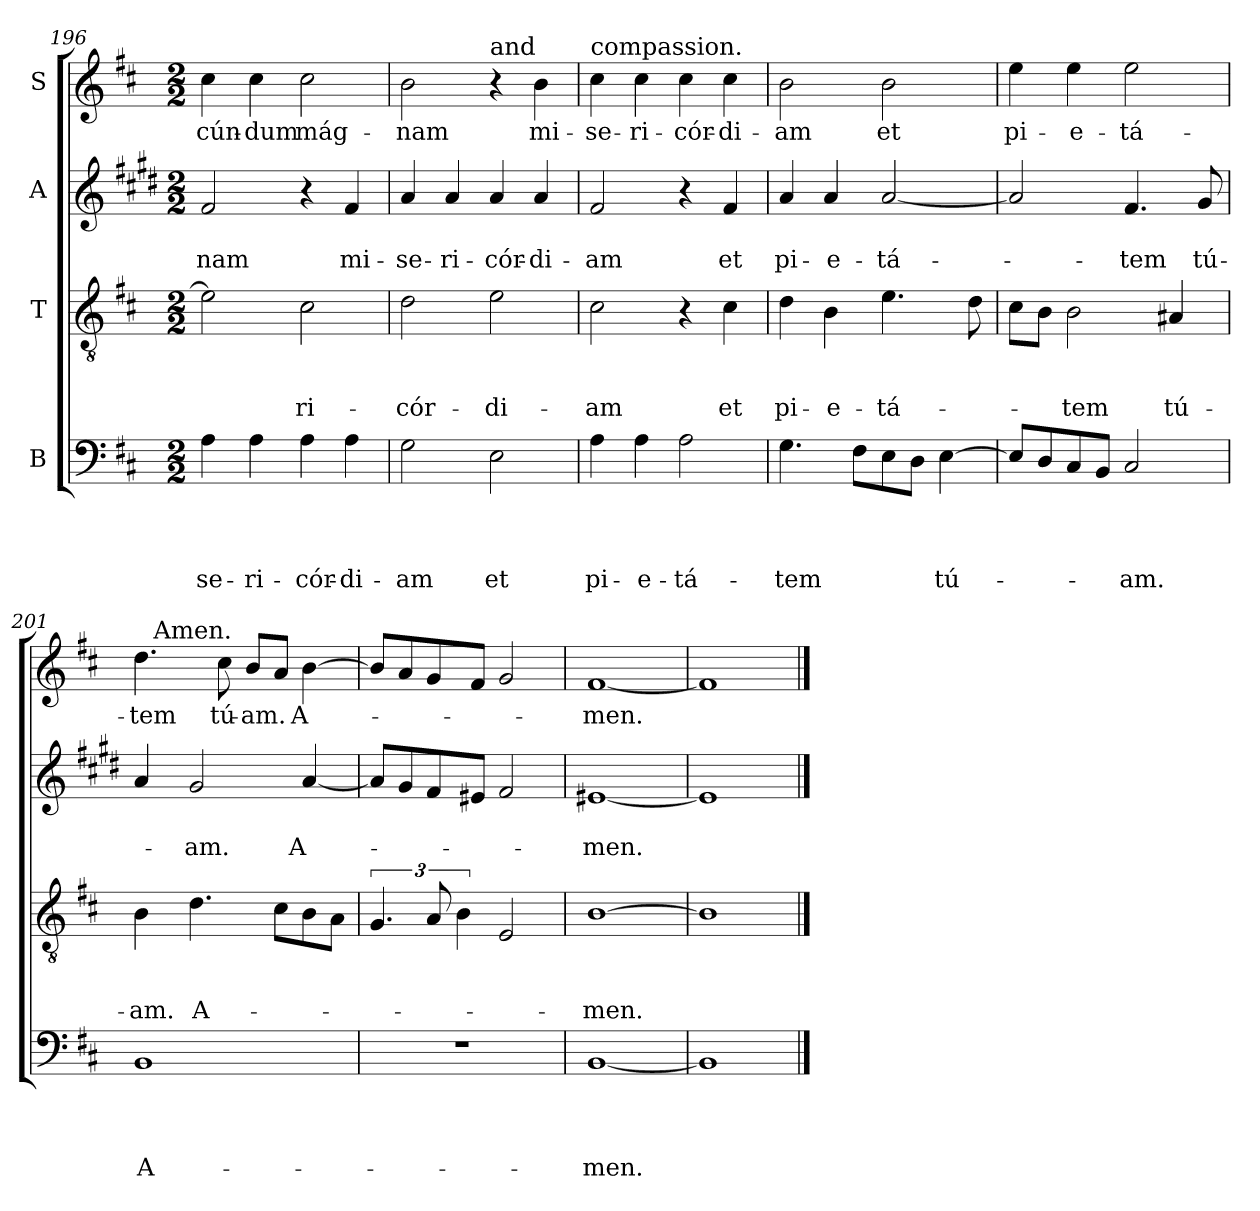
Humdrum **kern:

**kern	**text	**text	**text	**text	**kern	**text	**text	**text	**kern	**text	**text	**kern	**text
*part4	*part4	*part4	*part4	*part4	*part3	*part3	*part3	*part3	*part2	*part2	*part2	*part1	*part1
*staff4	*staff4	*staff4	*staff4	*staff4	*staff3	*staff3	*staff3	*staff3	*staff2	*staff2	*staff2	*staff1	*staff1
*I"B	*	*	*	*	*I"T	*	*	*	*I"A	*	*	*I"S	*
*clefF4	*	*	*	*	*clefGv2	*	*	*	*clefG2	*	*	*clefG2	*
*	*	*	*	*	*	*	*	*	*ITrd1c2	*	*	*	*
*k[f#c#]	*	*	*	*	*k[f#c#]	*	*	*	*k[f#c#]	*	*	*k[f#c#]	*
*D:	*	*	*	*	*D:	*	*	*	*D:	*	*	*D:	*
*M2/2	*	*	*	*	*M2/2	*	*	*	*M2/2	*	*	*M2/2	*
=196	=196	=196	=196	=196	=196	=196	=196	=196	=196	=196	=196	=196	=196
!	!	!	!	!LO:LY:b	!	!	!	!	!	!	!LO:LY:b	!	!LO:LY:b
4A\	.	.	.	-se-	2e\]	.	.	.	2e/	.	-nam	4cc#\	-cún-
!	!	!	!	!LO:LY:b	!	!	!	!	!	!	!	!	!LO:LY:b
4A\	.	.	.	-ri-	.	.	.	.	.	.	.	4cc#\	-dum
!	!	!	!	!LO:LY:b	!	!	!	!LO:LY:b	!	!	!	!	!LO:LY:b
4A\	.	.	.	-cór-	2c#\	.	.	-ri-	4r	.	.	2cc#\	mág-
!	!	!	!	!LO:LY:b	!	!	!	!	!	!	!LO:LY:b	!	!
4A\	.	.	.	-di-	.	.	.	.	4e/	.	mi-	.	.
=197	=197	=197	=197	=197	=197	=197	=197	=197	=197	=197	=197	=197	=197
!	!	!	!	!LO:LY:b	!	!	!	!LO:LY:b	!	!	!LO:LY:b	!	!LO:LY:b
2G\	.	.	.	-am	2d\	.	.	-cór-	4g/	.	-se-	2b\	-nam
!	!	!	!	!	!	!	!	!	!	!	!LO:LY:b	!	!
.	.	.	.	.	.	.	.	.	4g/	.	-ri-	.	.
!	!	!	!	!	!	!	!	!	!	!	!	!LO:TX:a:t=and	!
!	!	!	!	!LO:LY:b	!	!	!	!LO:LY:b	!	!	!LO:LY:b	!	!
2E\	.	.	.	et	2e\	.	.	-di-	4g/	.	-cór-	4r	.
!	!	!	!	!	!	!	!	!	!	!	!LO:LY:b	!	!LO:LY:b
.	.	.	.	.	.	.	.	.	4g/	.	-di-	4b\	mi-
=198	=198	=198	=198	=198	=198	=198	=198	=198	=198	=198	=198	=198	=198
!	!	!	!	!	!	!	!	!	!	!	!	!LO:TX:a:t=compassion.	!
!	!	!	!	!LO:LY:b	!	!	!	!LO:LY:b	!	!	!LO:LY:b	!	!LO:LY:b
4A\	.	.	.	pi-	2c#\	.	.	-am	2e/	.	-am	4cc#\	-se-
!	!	!	!	!LO:LY:b	!	!	!	!	!	!	!	!	!LO:LY:b
4A\	.	.	.	-e-	.	.	.	.	.	.	.	4cc#\	-ri-
!	!	!	!	!LO:LY:b	!	!	!	!	!	!	!	!	!LO:LY:b
2A\	.	.	.	-tá-	4r	.	.	.	4r	.	.	4cc#\	-cór-
!	!	!	!	!	!	!	!	!LO:LY:b	!	!	!LO:LY:b	!	!LO:LY:b
.	.	.	.	.	4c#\	.	.	et	4e/	.	et	4cc#\	-di-
=199	=199	=199	=199	=199	=199	=199	=199	=199	=199	=199	=199	=199	=199
!	!	!	!	!LO:LY:b	!	!	!	!LO:LY:b	!	!	!LO:LY:b	!	!LO:LY:b
4.G\	.	.	.	-tem	4d\	.	.	pi-	4g/	.	pi-	2b\	-am
!	!	!	!	!	!	!	!	!LO:LY:b	!	!	!LO:LY:b	!	!
.	.	.	.	.	4B\	.	.	-e-	4g/	.	-e-	.	.
8F#\L	.	.	.	.	.	.	.	.	.	.	.	.	.
!	!	!	!	!	!	!	!	!LO:LY:b	!	!	!LO:LY:b	!	!LO:LY:b
8E\	.	.	.	.	4.e\	.	.	-tá-	[2g/	.	-tá-	2b\	et
8D\J	.	.	.	.	.	.	.	.	.	.	.	.	.
!	!	!	!	!LO:LY:b	!	!	!	!	!	!	!	!	!
[4E\	.	.	.	tú-	.	.	.	.	.	.	.	.	.
.	.	.	.	.	8d\	.	.	.	.	.	.	.	.
!!LO:LB:g=z
=200	=200	=200	=200	=200	=200	=200	=200	=200	=200	=200	=200	=200	=200
!	!	!	!	!	!	!	!	!	!	!	!	!	!LO:LY:b
8E/L]	.	.	.	.	8c#\L	.	.	.	2g/]	.	.	4ee\	pi-
8D/	.	.	.	.	8B\J	.	.	.	.	.	.	.	.
!	!	!	!	!	!	!	!	!LO:LY:b	!	!	!	!	!LO:LY:b
8C#/	.	.	.	.	2B\	.	.	-tem	.	.	.	4ee\	-e-
8BB/J	.	.	.	.	.	.	.	.	.	.	.	.	.
!	!	!	!	!LO:LY:b	!	!	!	!	!	!	!LO:LY:b	!	!LO:LY:b
2C#/	.	.	.	-am.	.	.	.	.	4.e/	.	-tem	2ee\	-tá-
!	!	!	!	!	!	!	!	!LO:LY:b	!	!	!	!	!
.	.	.	.	.	4A#/	.	.	tú-	.	.	.	.	.
!	!	!	!	!	!	!	!	!	!	!	!LO:LY:b	!	!
.	.	.	.	.	.	.	.	.	8f#/	.	tú-	.	.
=201	=201	=201	=201	=201	=201	=201	=201	=201	=201	=201	=201	=201	=201
!	!	!	!	!LO:LY:b	!	!	!	!LO:LY:b	!	!	!	!	!LO:LY:b
*	*	*	*	*	*	*	*	*	*	*	*	*^	*
1BB	.	.	.	A-	4B\	.	.	-am.	4g/	.	.	4.dd\	16ryy	-tem
!	!	!	!	!	!	!	!	!	!	!	!	!	!LO:TX:a:t=Amen.	!
.	.	.	.	.	.	.	.	.	.	.	.	.	2...ryy	.
!	!	!	!	!	!	!	!	!LO:LY:b	!	!	!LO:LY:b	!	!	!
.	.	.	.	.	4.d\	.	.	A-	2f#/	.	-am.	.	.	.
!	!	!	!	!	!	!	!	!	!	!	!	!	!	!LO:LY:b
.	.	.	.	.	.	.	.	.	.	.	.	8cc#\	.	tú-
!	!	!	!	!	!	!	!	!	!	!	!	!	!	!LO:LY:b
.	.	.	.	.	.	.	.	.	.	.	.	8b/L	.	-am.
.	.	.	.	.	8c#\L	.	.	.	.	.	.	8a/J	.	.
!	!	!	!	!	!	!	!	!	!	!	!LO:LY:b	!	!	!LO:LY:b
.	.	.	.	.	8B\	.	.	.	[4g/	.	A-	[4b\	.	A-
.	.	.	.	.	8A\J	.	.	.	.	.	.	.	.	.
*	*	*	*	*	*	*	*	*	*	*	*	*v	*v	*
=202	=202	=202	=202	=202	=202	=202	=202	=202	=202	=202	=202	=202	=202
1r	.	.	.	.	6.G/	.	.	.	8g/L]	.	.	8b/L]	.
.	.	.	.	.	.	.	.	.	8f#/	.	.	8a/	.
.	.	.	.	.	12A/	.	.	.	8e/	.	.	8g/	.
.	.	.	.	.	6B\	.	.	.	.	.	.	.	.
.	.	.	.	.	.	.	.	.	8d#/J	.	.	8f#/J	.
.	.	.	.	.	2E/	.	.	.	2e/	.	.	2g/	.
=203	=203	=203	=203	=203	=203	=203	=203	=203	=203	=203	=203	=203	=203
!	!	!	!	!LO:LY:b	!	!	!	!LO:LY:b	!	!	!LO:LY:b	!	!LO:LY:b
[1BB	.	.	.	-men.	[1B	.	.	-men.	[1d#	.	-men.	[1f#	-men.
=204	=204	=204	=204	=204	=204	=204	=204	=204	=204	=204	=204	=204	=204
1BB]	.	.	.	.	1B]	.	.	.	1d#]	.	.	1f#]	.
==	==	==	==	==	==	==	==	==	==	==	==	==	==
*-	*-	*-	*-	*-	*-	*-	*-	*-	*-	*-	*-	*-	*-
